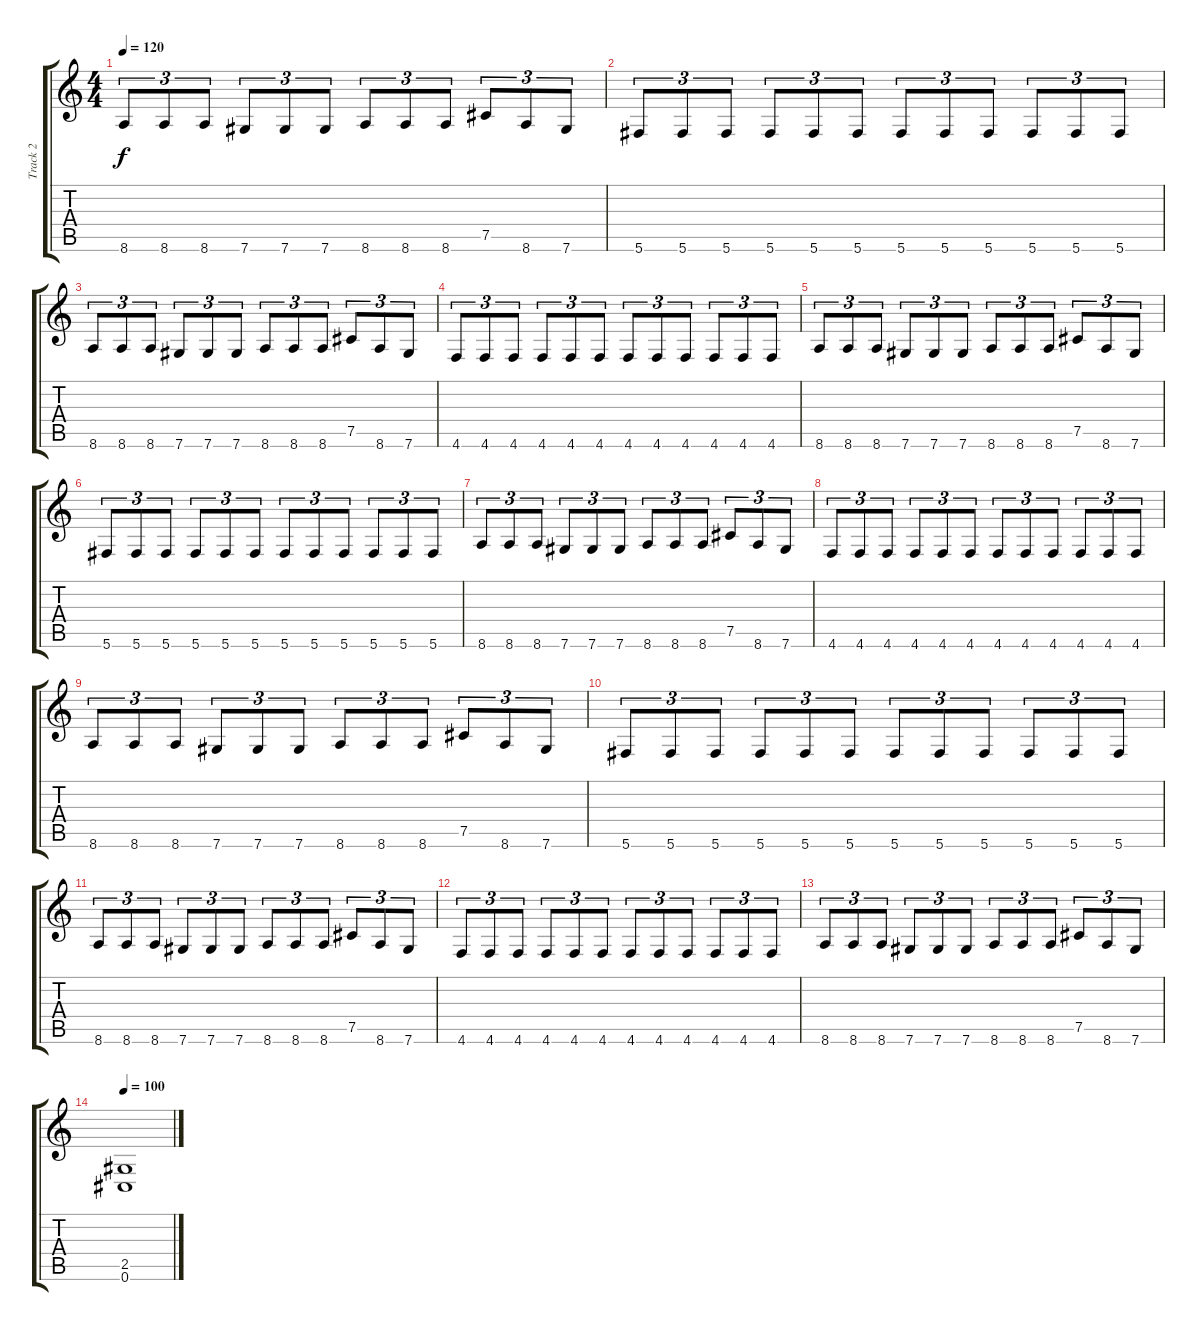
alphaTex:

\track ("Track 2" "Track 2") {instrument electricguitarjazz}
\staff {score tabs}
\tuning (Db4 Ab3 E3 B2 Gb2 Db2) {hide}
\ts (4 4)
\tempo 120
\clef g2
\ks c
8.6.8{tu (3 2) dy f} 8.6.8{tu (3 2)} 8.6.8{tu (3 2)} 7.6.8{tu (3 2)} 7.6.8{tu (3 2)} 7.6.8{tu (3 2)} 8.6.8{tu (3 2)} 8.6.8{tu (3 2)} 8.6.8{tu (3 2)} 7.5.8{tu (3 2)} 8.6.8{tu (3 2)} 7.6.8{tu (3 2)} |
5.6.8{tu (3 2)} 5.6.8{tu (3 2)} 5.6.8{tu (3 2)} 5.6.8{tu (3 2)} 5.6.8{tu (3 2)} 5.6.8{tu (3 2)} 5.6.8{tu (3 2)} 5.6.8{tu (3 2)} 5.6.8{tu (3 2)} 5.6.8{tu (3 2)} 5.6.8{tu (3 2)} 5.6.8{tu (3 2)} |
8.6.8{tu (3 2)} 8.6.8{tu (3 2)} 8.6.8{tu (3 2)} 7.6.8{tu (3 2)} 7.6.8{tu (3 2)} 7.6.8{tu (3 2)} 8.6.8{tu (3 2)} 8.6.8{tu (3 2)} 8.6.8{tu (3 2)} 7.5.8{tu (3 2)} 8.6.8{tu (3 2)} 7.6.8{tu (3 2)} |
4.6.8{tu (3 2)} 4.6.8{tu (3 2)} 4.6.8{tu (3 2)} 4.6.8{tu (3 2)} 4.6.8{tu (3 2)} 4.6.8{tu (3 2)} 4.6.8{tu (3 2)} 4.6.8{tu (3 2)} 4.6.8{tu (3 2)} 4.6.8{tu (3 2)} 4.6.8{tu (3 2)} 4.6.8{tu (3 2)} |
8.6.8{tu (3 2)} 8.6.8{tu (3 2)} 8.6.8{tu (3 2)} 7.6.8{tu (3 2)} 7.6.8{tu (3 2)} 7.6.8{tu (3 2)} 8.6.8{tu (3 2)} 8.6.8{tu (3 2)} 8.6.8{tu (3 2)} 7.5.8{tu (3 2)} 8.6.8{tu (3 2)} 7.6.8{tu (3 2)} |
5.6.8{tu (3 2)} 5.6.8{tu (3 2)} 5.6.8{tu (3 2)} 5.6.8{tu (3 2)} 5.6.8{tu (3 2)} 5.6.8{tu (3 2)} 5.6.8{tu (3 2)} 5.6.8{tu (3 2)} 5.6.8{tu (3 2)} 5.6.8{tu (3 2)} 5.6.8{tu (3 2)} 5.6.8{tu (3 2)} |
8.6.8{tu (3 2)} 8.6.8{tu (3 2)} 8.6.8{tu (3 2)} 7.6.8{tu (3 2)} 7.6.8{tu (3 2)} 7.6.8{tu (3 2)} 8.6.8{tu (3 2)} 8.6.8{tu (3 2)} 8.6.8{tu (3 2)} 7.5.8{tu (3 2)} 8.6.8{tu (3 2)} 7.6.8{tu (3 2)} |
4.6.8{tu (3 2)} 4.6.8{tu (3 2)} 4.6.8{tu (3 2)} 4.6.8{tu (3 2)} 4.6.8{tu (3 2)} 4.6.8{tu (3 2)} 4.6.8{tu (3 2)} 4.6.8{tu (3 2)} 4.6.8{tu (3 2)} 4.6.8{tu (3 2)} 4.6.8{tu (3 2)} 4.6.8{tu (3 2)} |
8.6.8{tu (3 2)} 8.6.8{tu (3 2)} 8.6.8{tu (3 2)} 7.6.8{tu (3 2)} 7.6.8{tu (3 2)} 7.6.8{tu (3 2)} 8.6.8{tu (3 2)} 8.6.8{tu (3 2)} 8.6.8{tu (3 2)} 7.5.8{tu (3 2)} 8.6.8{tu (3 2)} 7.6.8{tu (3 2)} |
5.6.8{tu (3 2)} 5.6.8{tu (3 2)} 5.6.8{tu (3 2)} 5.6.8{tu (3 2)} 5.6.8{tu (3 2)} 5.6.8{tu (3 2)} 5.6.8{tu (3 2)} 5.6.8{tu (3 2)} 5.6.8{tu (3 2)} 5.6.8{tu (3 2)} 5.6.8{tu (3 2)} 5.6.8{tu (3 2)} |
8.6.8{tu (3 2)} 8.6.8{tu (3 2)} 8.6.8{tu (3 2)} 7.6.8{tu (3 2)} 7.6.8{tu (3 2)} 7.6.8{tu (3 2)} 8.6.8{tu (3 2)} 8.6.8{tu (3 2)} 8.6.8{tu (3 2)} 7.5.8{tu (3 2)} 8.6.8{tu (3 2)} 7.6.8{tu (3 2)} |
4.6.8{tu (3 2)} 4.6.8{tu (3 2)} 4.6.8{tu (3 2)} 4.6.8{tu (3 2)} 4.6.8{tu (3 2)} 4.6.8{tu (3 2)} 4.6.8{tu (3 2)} 4.6.8{tu (3 2)} 4.6.8{tu (3 2)} 4.6.8{tu (3 2)} 4.6.8{tu (3 2)} 4.6.8{tu (3 2)} |
8.6.8{tu (3 2)} 8.6.8{tu (3 2)} 8.6.8{tu (3 2)} 7.6.8{tu (3 2)} 7.6.8{tu (3 2)} 7.6.8{tu (3 2)} 8.6.8{tu (3 2)} 8.6.8{tu (3 2)} 8.6.8{tu (3 2)} 7.5.8{tu (3 2)} 8.6.8{tu (3 2)} 7.6.8{tu (3 2)} |
\tempo 100
(2.5 0.6).1
